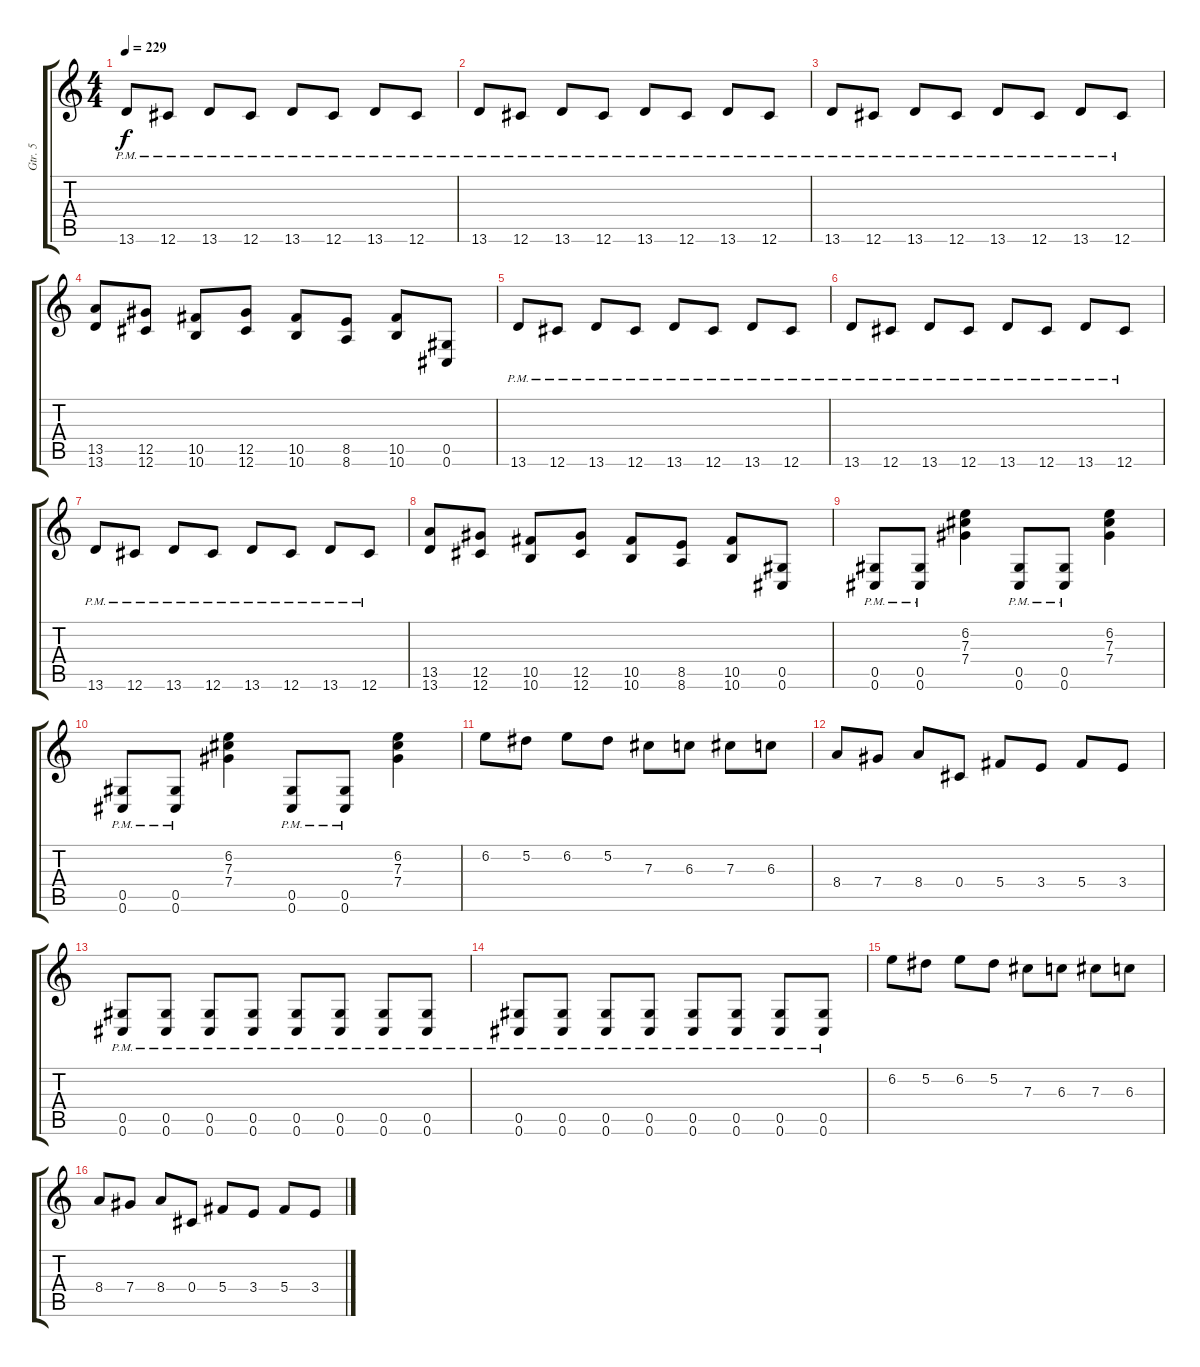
\track ("Gtr. 5" "Gtr. 5") {instrument overdrivenguitar}
\staff {score tabs}
\tuning (Eb4 Bb3 Gb3 Db3 Ab2 Db2) {hide}
\ts (4 4)
\tempo 229
\clef g2
\ks c
13.6{pm}.8{dy f} 12.6{pm}.8 13.6{pm}.8 12.6{pm}.8 13.6{pm}.8 12.6{pm}.8 13.6{pm}.8 12.6{pm}.8 |
13.6{pm}.8 12.6{pm}.8 13.6{pm}.8 12.6{pm}.8 13.6{pm}.8 12.6{pm}.8 13.6{pm}.8 12.6{pm}.8 |
13.6{pm}.8 12.6{pm}.8 13.6{pm}.8 12.6{pm}.8 13.6{pm}.8 12.6{pm}.8 13.6{pm}.8 12.6{pm}.8 |
(13.5 13.6).8 (12.5 12.6).8 (10.5 10.6).8 (12.5 12.6).8 (10.5 10.6).8 (8.5 8.6).8 (10.5 10.6).8 (0.5 0.6).8 |
13.6{pm}.8 12.6{pm}.8 13.6{pm}.8 12.6{pm}.8 13.6{pm}.8 12.6{pm}.8 13.6{pm}.8 12.6{pm}.8 |
13.6{pm}.8 12.6{pm}.8 13.6{pm}.8 12.6{pm}.8 13.6{pm}.8 12.6{pm}.8 13.6{pm}.8 12.6{pm}.8 |
13.6{pm}.8 12.6{pm}.8 13.6{pm}.8 12.6{pm}.8 13.6{pm}.8 12.6{pm}.8 13.6{pm}.8 12.6{pm}.8 |
(13.5 13.6).8 (12.5 12.6).8 (10.5 10.6).8 (12.5 12.6).8 (10.5 10.6).8 (8.5 8.6).8 (10.5 10.6).8 (0.5 0.6).8 |
(0.5{pm} 0.6{pm}).8 (0.5{pm} 0.6{pm}).8 (6.2 7.3 7.4).4 (0.5{pm} 0.6{pm}).8 (0.5{pm} 0.6{pm}).8 (6.2 7.3 7.4).4 |
(0.5{pm} 0.6{pm}).8 (0.5{pm} 0.6{pm}).8 (6.2 7.3 7.4).4 (0.5{pm} 0.6{pm}).8 (0.5{pm} 0.6{pm}).8 (6.2 7.3 7.4).4 |
6.2.8 5.2.8 6.2.8 5.2.8 7.3.8 6.3.8 7.3.8 6.3.8 |
8.4.8 7.4.8 8.4.8 0.4.8 5.4.8 3.4.8 5.4.8 3.4.8 |
(0.5{pm} 0.6{pm}).8 (0.5{pm} 0.6{pm}).8 (0.5{pm} 0.6{pm}).8 (0.5{pm} 0.6{pm}).8 (0.5{pm} 0.6{pm}).8 (0.5{pm} 0.6{pm}).8 (0.5{pm} 0.6{pm}).8 (0.5{pm} 0.6{pm}).8 |
(0.5{pm} 0.6{pm}).8 (0.5{pm} 0.6{pm}).8 (0.5{pm} 0.6{pm}).8 (0.5{pm} 0.6{pm}).8 (0.5{pm} 0.6{pm}).8 (0.5{pm} 0.6{pm}).8 (0.5{pm} 0.6{pm}).8 (0.5{pm} 0.6{pm}).8 |
6.2.8 5.2.8 6.2.8 5.2.8 7.3.8 6.3.8 7.3.8 6.3.8 |
8.4.8 7.4.8 8.4.8 0.4.8 5.4.8 3.4.8 5.4.8 3.4.8
